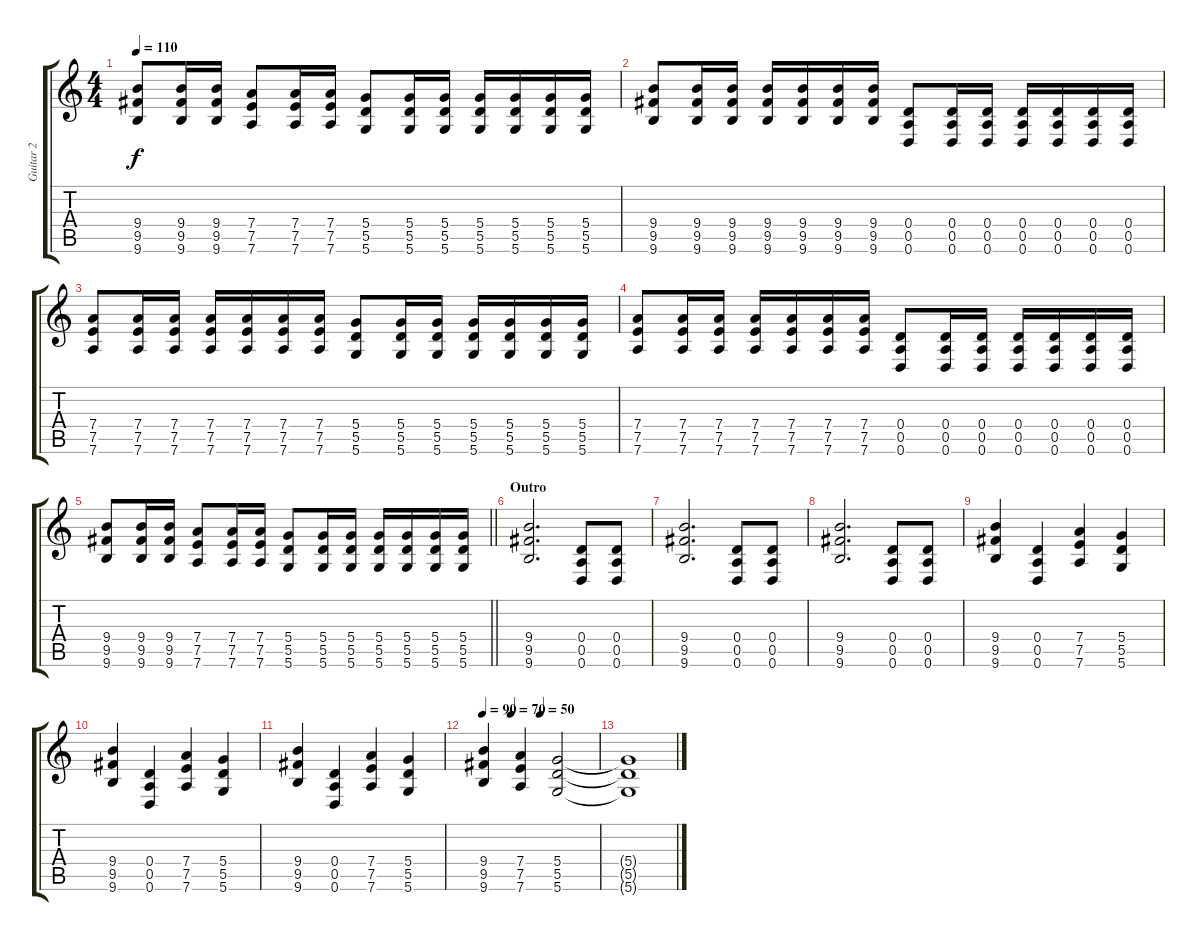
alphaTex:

\track ("Guitar 2" "Guitar 2") {instrument overdrivenguitar}
\staff {score tabs}
\tuning (E4 B3 G3 D3 A2 D2) {hide}
\ts (4 4)
\tempo 110
\clef g2
\ks c
(9.4 9.5 9.6).8{dy f} (9.4 9.5 9.6).16 (9.4 9.5 9.6).16 (7.4 7.5 7.6).8 (7.4 7.5 7.6).16 (7.4 7.5 7.6).16 (5.4 5.5 5.6).8 (5.4 5.5 5.6).16 (5.4 5.5 5.6).16 (5.4 5.5 5.6).16 (5.4 5.5 5.6).16 (5.4 5.5 5.6).16 (5.4 5.5 5.6).16 |
(9.4 9.5 9.6).8 (9.4 9.5 9.6).16 (9.4 9.5 9.6).16 (9.4 9.5 9.6).16 (9.4 9.5 9.6).16 (9.4 9.5 9.6).16 (9.4 9.5 9.6).16 (0.4 0.5 0.6).8 (0.4 0.5 0.6).16 (0.4 0.5 0.6).16 (0.4 0.5 0.6).16 (0.4 0.5 0.6).16 (0.4 0.5 0.6).16 (0.4 0.5 0.6).16 |
(7.4 7.5 7.6).8 (7.4 7.5 7.6).16 (7.4 7.5 7.6).16 (7.4 7.5 7.6).16 (7.4 7.5 7.6).16 (7.4 7.5 7.6).16 (7.4 7.5 7.6).16 (5.4 5.5 5.6).8 (5.4 5.5 5.6).16 (5.4 5.5 5.6).16 (5.4 5.5 5.6).16 (5.4 5.5 5.6).16 (5.4 5.5 5.6).16 (5.4 5.5 5.6).16 |
(7.4 7.5 7.6).8 (7.4 7.5 7.6).16 (7.4 7.5 7.6).16 (7.4 7.5 7.6).16 (7.4 7.5 7.6).16 (7.4 7.5 7.6).16 (7.4 7.5 7.6).16 (0.4 0.5 0.6).8 (0.4 0.5 0.6).16 (0.4 0.5 0.6).16 (0.4 0.5 0.6).16 (0.4 0.5 0.6).16 (0.4 0.5 0.6).16 (0.4 0.5 0.6).16 |
\barLineRight lightlight
(9.4 9.5 9.6).8 (9.4 9.5 9.6).16 (9.4 9.5 9.6).16 (7.4 7.5 7.6).8 (7.4 7.5 7.6).16 (7.4 7.5 7.6).16 (5.4 5.5 5.6).8 (5.4 5.5 5.6).16 (5.4 5.5 5.6).16 (5.4 5.5 5.6).16 (5.4 5.5 5.6).16 (5.4 5.5 5.6).16 (5.4 5.5 5.6).16 |
\section ("" "Outro")
(9.4 9.5 9.6).2{d} (0.4 0.5 0.6).8 (0.4 0.5 0.6).8 |
(9.4 9.5 9.6).2{d} (0.4 0.5 0.6).8 (0.4 0.5 0.6).8 |
(9.4 9.5 9.6).2{d} (0.4 0.5 0.6).8 (0.4 0.5 0.6).8 |
(9.4 9.5 9.6).4 (0.4 0.5 0.6).4 (7.4 7.5 7.6).4 (5.4 5.5 5.6).4 |
(9.4 9.5 9.6).4 (0.4 0.5 0.6).4 (7.4 7.5 7.6).4 (5.4 5.5 5.6).4 |
(9.4 9.5 9.6).4 (0.4 0.5 0.6).4 (7.4 7.5 7.6).4 (5.4 5.5 5.6).4 |
\tempo 90
\tempo (70 0.25)
\tempo (50 0.5)
(9.4 9.5 9.6).4 (7.4 7.5 7.6).4 (5.4 5.5 5.6).2 |
(5.4{t} 5.5{t} 5.6{t}).1
